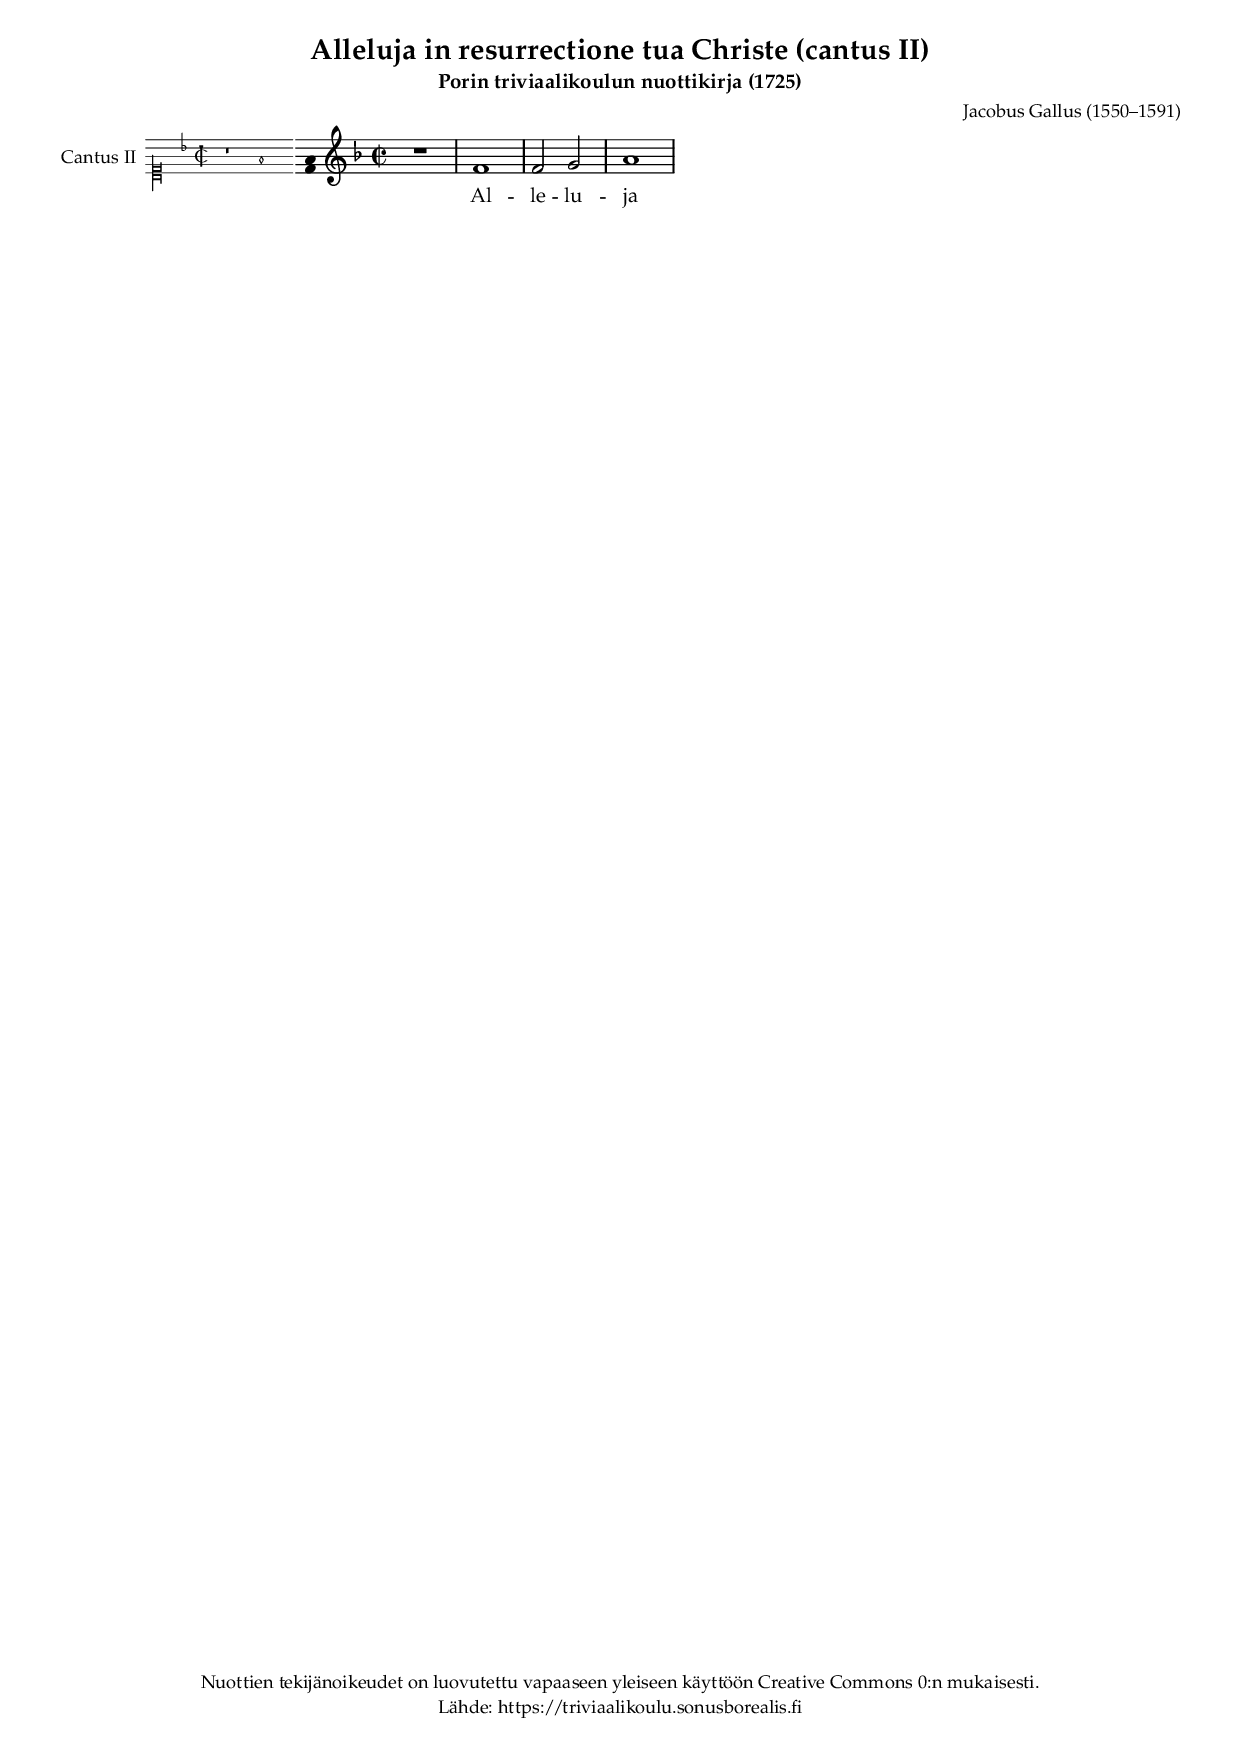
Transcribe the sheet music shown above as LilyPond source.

\version "2.19.49"
\include "suomi.ly"


\include "alleluja-in-resurrectione-tua-christe.header.ily"
stanzaOneLyricsChoirOne = \lyricmode {
    Al -- le -- lu -- ja
}



% Second choir

SopranoTwoMusic = \relative c' {
	\set Staff.instrumentName = #"Cantus II"
	\set Staff.shortInstrumentName = "C II"

	\incipit {
		\clef "mensural-c1" \key f \major \time 2/2
		r1 f'1
	}

	R1 | f1 | f2 g | a1 |
}



\header {
  title = "Alleluja in resurrectione tua Christe (cantus II)"
}

\score {
  \new StaffGroup = choirTwoStaff <<
    \new Staff <<
      \new Voice = "SopranoTwo" {
		\global
        \SopranoTwoMusic
      }
     \new Lyrics \lyricsto "SopranoTwo" {
       \stanzaOneLyricsChoirOne
     }
    >>
  >>

  \midi {
    \tempo 4 = 160
  }
  \layout {
    \context {
      \Staff
      \consists "Ambitus_engraver"
		
    }
    indent = 4\cm
    incipit-width = 2.5\cm
    \context {
     \Score
     \override VerticalAxisGroup.remove-first = ##t
    }
  }
}
